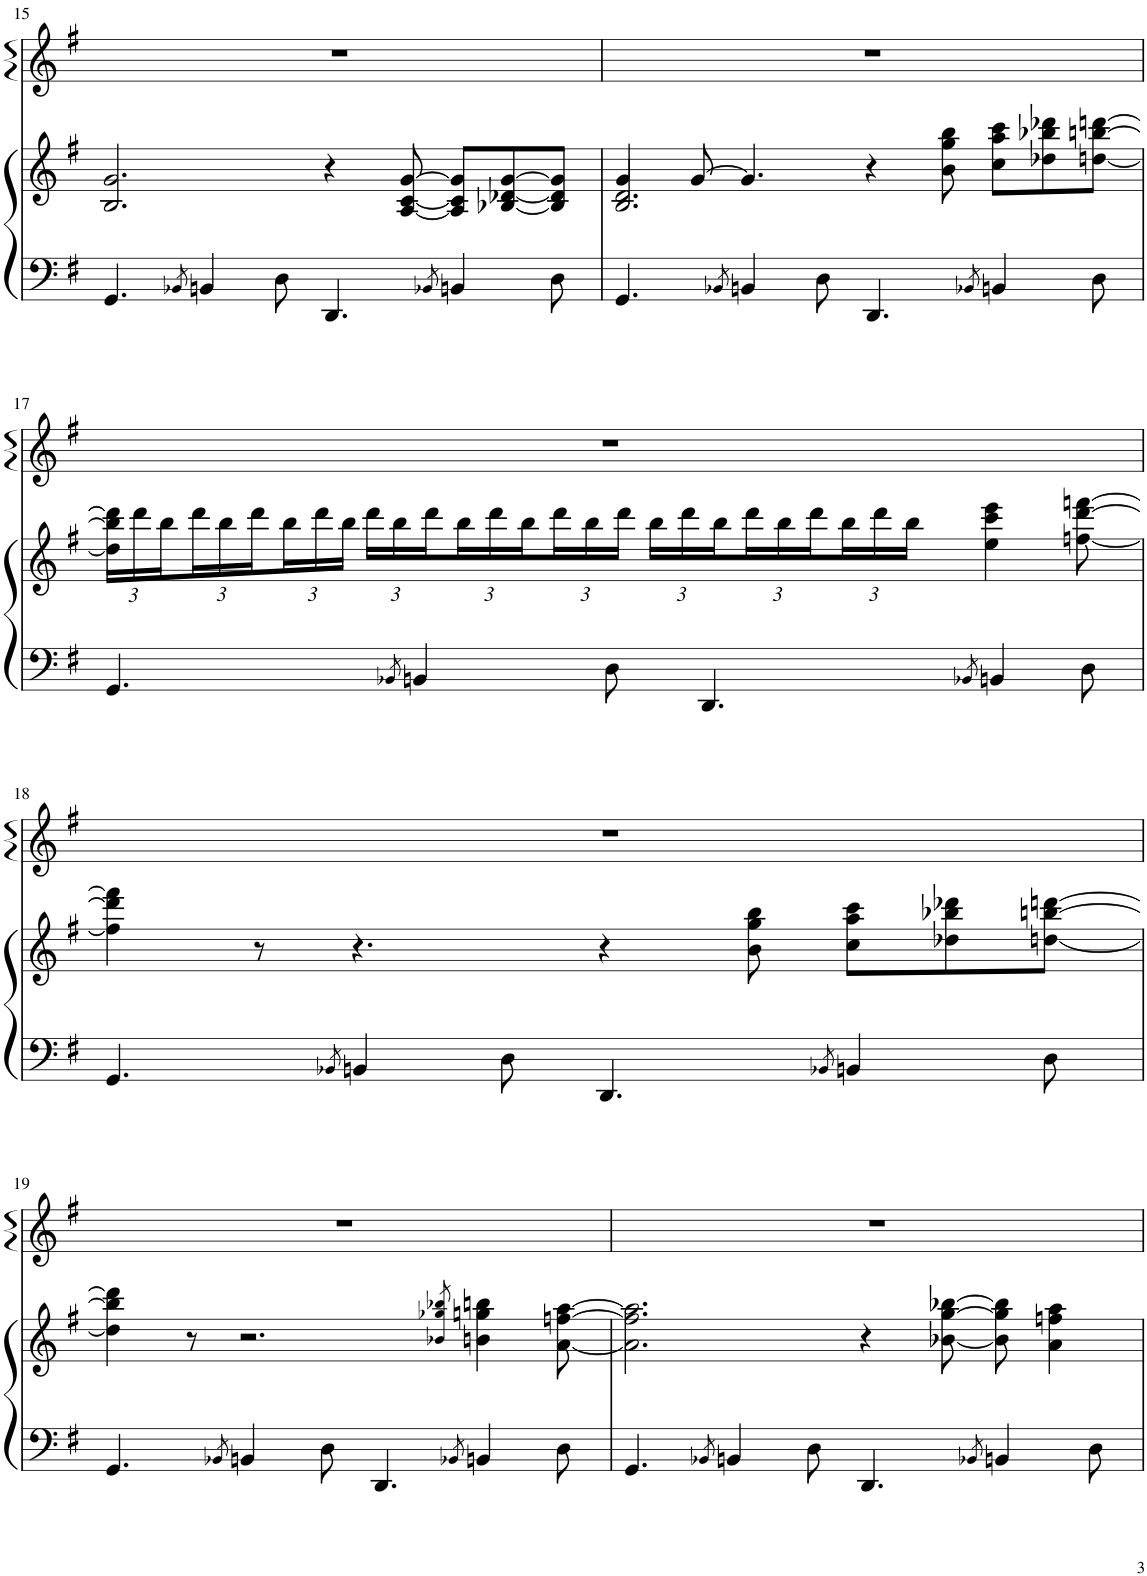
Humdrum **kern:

**kern	**kern	**kern
*part2	*part2	*part1
*staff3	*staff2	*staff1
*I"Piano	*	*I"Piano
*I'Pno	*	*I'Pno
!!LO:PB:g=z
*clefF4	*clefG2	*clefG2
*k[f#]	*k[f#]	*k[f#]
*M12/8	*M12/8	*M12/8
=15	=15	=15
4.GG/	2.B/ 2.g/	1.r
8qBB-X/	.	.
4BBn/	.	.
8D\	.	.
4.DD/	4r	.
.	[8A/ [8c/ [8g/	.
8qBB-X/	.	.
4BBn/	8A/] 8c/] 8g/]L	.
.	[8B-X/ [8d-X/ [8g/	.
8D\	8B-/] 8d-/] 8g/]J	.
=16	=16	=16
*	*^	*
4.GG/	2.B/ 2.d/	4g/	1.r
.	.	[8g/	.
8qBB-X/	.	.	.
4BBn/	.	4.g/]	.
8D\	.	.	.
4.DD/	4r	2.ryy	.
.	8b\ 8gg\ 8bb\	.	.
8qBB-X/	.	.	.
4BBn/	8cc\ 8aa\ 8ccc\L	.	.
.	8dd-X\ 8bb-X\ 8ddd-X\	.	.
8D\	[8ddn\ [8bbn\ [8dddn\J	.	.
*	*v	*v	*
!!LO:LB:g=z
=17	=17	=17
*	*Xbrackettup	*
4.GG/	24dd\] 24bb\] 24ddd\]LL	1.r
.	24ddd\	.
.	24bb\	.
.	24ddd\	.
.	24bb\	.
.	24ddd\	.
.	24bb\	.
.	24ddd\	.
.	24bb\JJ	.
8qBB-X/	.	.
4BBn/	24ddd\LL	.
.	24bb\	.
.	24ddd\	.
.	24bb\	.
.	24ddd\	.
.	24bb\	.
8D\	24ddd\	.
.	24bb\	.
.	24ddd\JJ	.
4.DD/	24bb\LL	.
.	24ddd\	.
.	24bb\	.
.	24ddd\	.
.	24bb\	.
.	24ddd\	.
.	24bb\	.
.	24ddd\	.
.	24bb\JJ	.
8qBB-X/	.	.
4BBn/	4ee\ 4ccc\ 4eee\	.
8D\	[8ffn\ [8ddd\ [8fffn\	.
!!LO:LB:g=z
=18	=18	=18
4.GG/	4ff\] 4ddd\] 4fff\]	1.r
.	8r	.
8qBB-X/	.	.
4BBn/	4.r	.
8D\	.	.
4.DD/	4r	.
.	8b\ 8gg\ 8bb\	.
8qBB-X/	.	.
4BBn/	8cc\ 8aa\ 8ccc\L	.
.	8dd-X\ 8bb-X\ 8ddd-X\	.
8D\	[8ddn\ [8bbn\ [8dddn\J	.
!!LO:LB:g=z
=19	=19	=19
4.GG/	4dd\] 4bb\] 4ddd\]	1.r
.	8r	.
8qBB-X/	.	.
4BBn/	2.r	.
8D\	.	.
4.DD/	.	.
8qBB-X/	8qb-X/ 8qgg-X/ 8qbb-X/	.
4BBn/	4bn\ 4ggn\ 4bbn\	.
8D\	[8a\ [8ffn\ [8aa\	.
=20	=20	=20
4.GG/	2.a\] 2.ff\] 2.aa\]	1.r
8qBB-X/	.	.
4BBn/	.	.
8D\	.	.
4.DD/	4r	.
.	[8b-X\ [8gg\ [8bb-X\	.
8qBB-X/	.	.
4BBn/	8b-\] 8gg\] 8bb-\]	.
.	4a\ 4ffn\ 4aa\	.
8D\	.	.
=	=	=
*-	*-	*-
